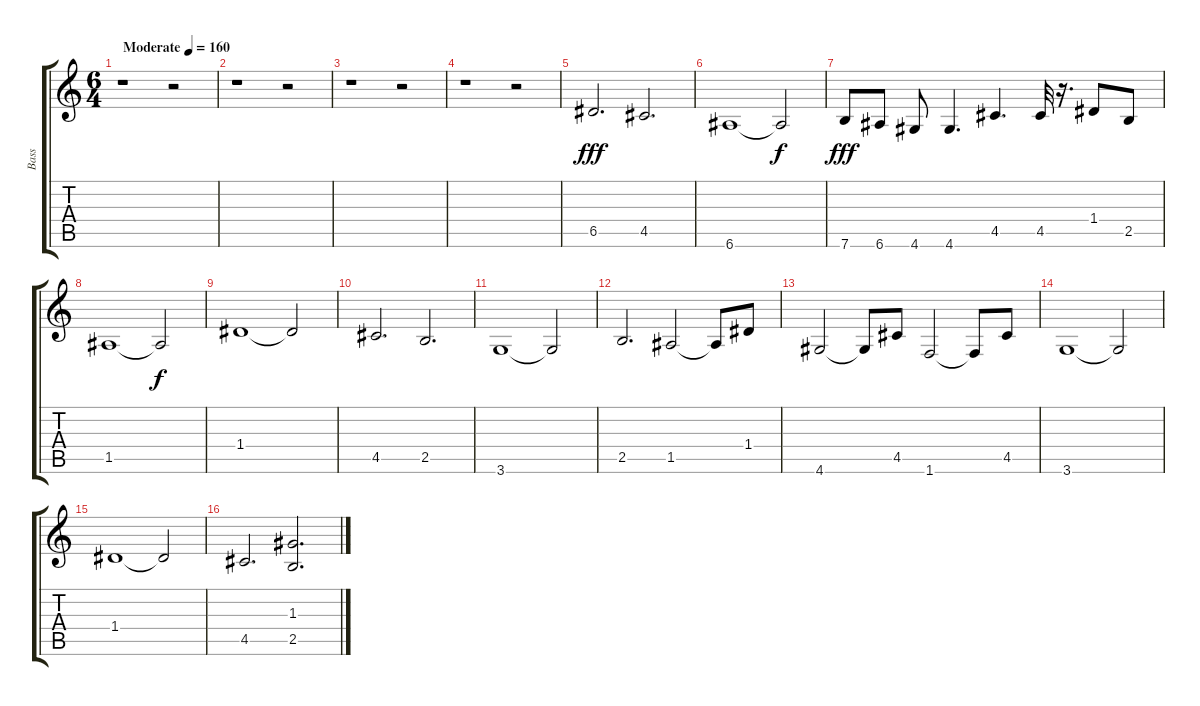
\track ("Bass" "Bass") {instrument fretlessbass}
\staff {score tabs}
\tuning (E4 B3 G3 D3 A2 E2) {hide}
\ts (6 4)
\tempo (160 "Moderate")
\clef g2
\ks c
r.1{dy fff instrument fretlessbass} r.2 |
r.1 r.2 |
r.1 r.2 |
r.1 r.2 |
6.5.2{d} 4.5.2{d} |
6.6.1 6.6{t}.2{dy f} |
7.6.8{dy fff} 6.6.8 4.6.8 4.6.4{d} 4.5.4{d} 4.5.32 r.16{d} 1.4.8 2.5.8 |
1.5.1 1.5{t}.2{dy f} |
1.4.1 1.4{t}.2 |
4.5.2{d} 2.5.2{d} |
3.6.1 3.6{t}.2 |
2.5.2{d} 1.5.2 1.5{t}.8 1.4.8 |
4.6.2 4.6{t}.8 4.5.8 1.6.2 1.6{t}.8 4.5.8 |
3.6.1 3.6{t}.2 |
1.4.1 1.4{t}.2 |
4.5.2{d} (1.3 2.5).2{d}
